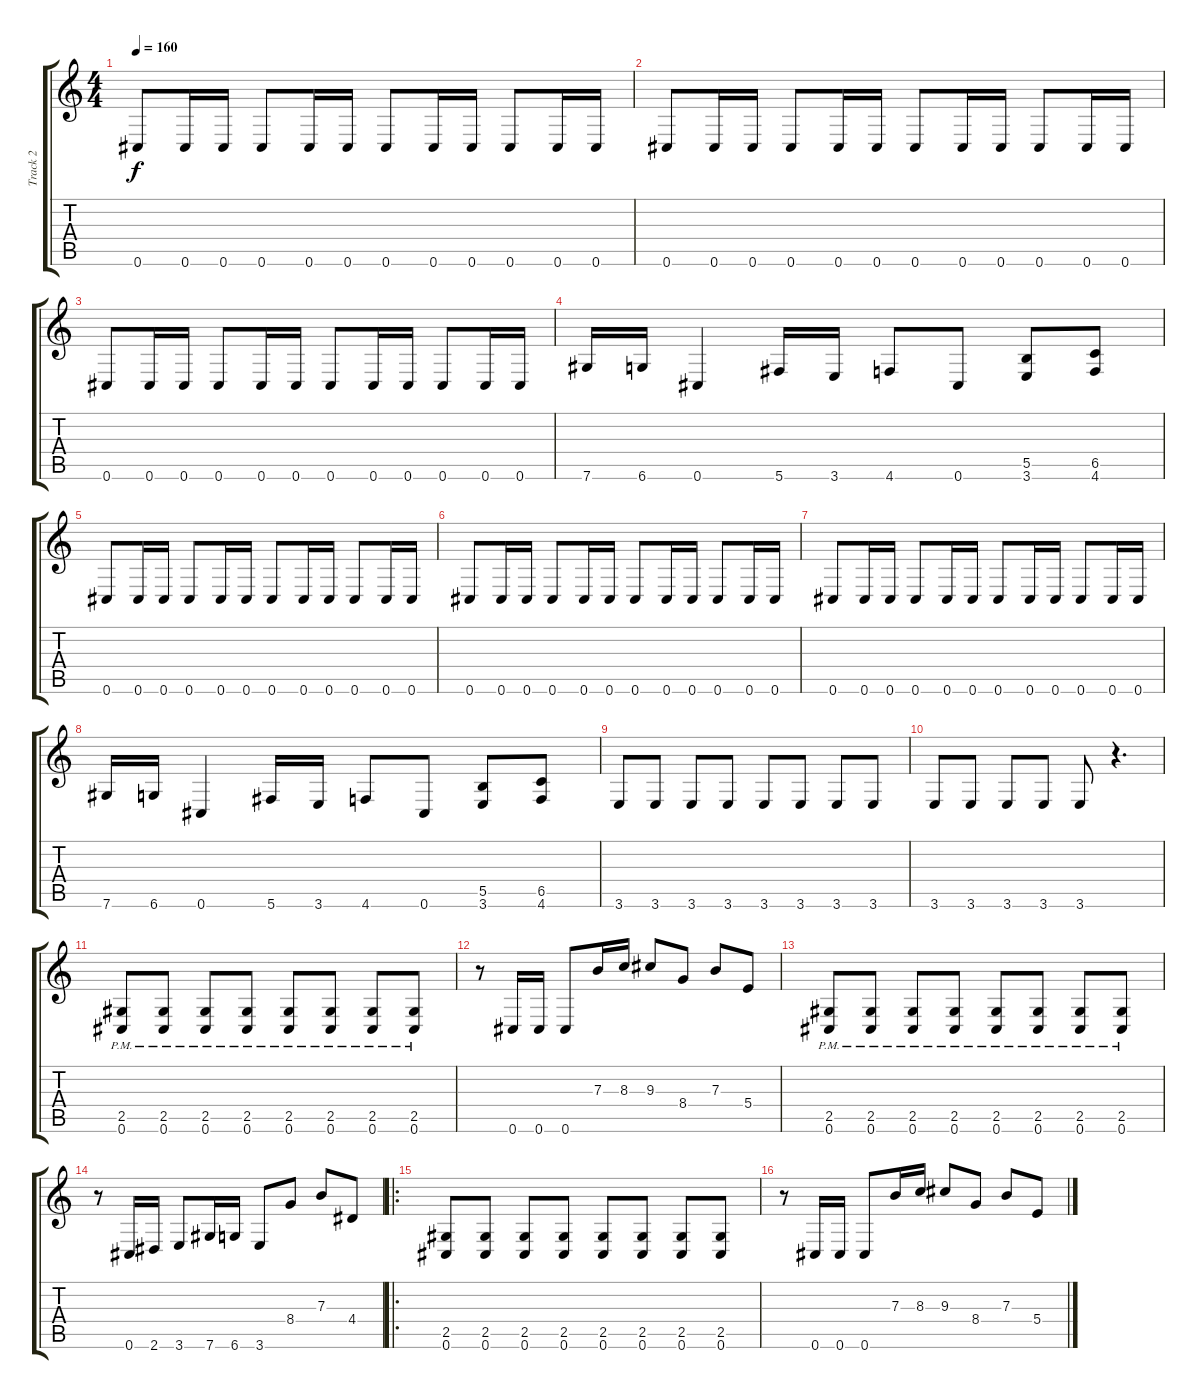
\track ("Track 2" "Track 2") {instrument distortionguitar}
\staff {score tabs}
\tuning (Db4 Ab3 E3 B2 Gb2 Db2) {hide}
\ts (4 4)
\tempo 160
\clef g2
\ks c
0.6.8{dy f} 0.6.16 0.6.16 0.6.8 0.6.16 0.6.16 0.6.8 0.6.16 0.6.16 0.6.8 0.6.16 0.6.16 |
0.6.8 0.6.16 0.6.16 0.6.8 0.6.16 0.6.16 0.6.8 0.6.16 0.6.16 0.6.8 0.6.16 0.6.16 |
0.6.8 0.6.16 0.6.16 0.6.8 0.6.16 0.6.16 0.6.8 0.6.16 0.6.16 0.6.8 0.6.16 0.6.16 |
7.6.16 6.6.16 0.6.4 5.6.16 3.6.16 4.6.8 0.6.8 (5.5 3.6).8 (6.5 4.6).8 |
0.6.8 0.6.16 0.6.16 0.6.8 0.6.16 0.6.16 0.6.8 0.6.16 0.6.16 0.6.8 0.6.16 0.6.16 |
0.6.8 0.6.16 0.6.16 0.6.8 0.6.16 0.6.16 0.6.8 0.6.16 0.6.16 0.6.8 0.6.16 0.6.16 |
0.6.8 0.6.16 0.6.16 0.6.8 0.6.16 0.6.16 0.6.8 0.6.16 0.6.16 0.6.8 0.6.16 0.6.16 |
7.6.16 6.6.16 0.6.4 5.6.16 3.6.16 4.6.8 0.6.8 (5.5 3.6).8 (6.5 4.6).8 |
3.6.8 3.6.8 3.6.8 3.6.8 3.6.8 3.6.8 3.6.8 3.6.8 |
3.6.8 3.6.8 3.6.8 3.6.8 3.6.8 r.4{d} |
(2.5{pm} 0.6{pm}).8 (2.5{pm} 0.6{pm}).8 (2.5{pm} 0.6{pm}).8 (2.5{pm} 0.6{pm}).8 (2.5{pm} 0.6{pm}).8 (2.5{pm} 0.6{pm}).8 (2.5{pm} 0.6{pm}).8 (2.5{pm} 0.6{pm}).8 |
r.8 0.6.16 0.6.16 0.6.8 7.3.16 8.3.16 9.3.8 8.4.8 7.3.8 5.4.8 |
(2.5{pm} 0.6{pm}).8 (2.5{pm} 0.6{pm}).8 (2.5{pm} 0.6{pm}).8 (2.5{pm} 0.6{pm}).8 (2.5{pm} 0.6{pm}).8 (2.5{pm} 0.6{pm}).8 (2.5{pm} 0.6{pm}).8 (2.5{pm} 0.6{pm}).8 |
r.8 0.6.16 2.6.16 3.6.8 7.6.16 6.6.16 3.6.8 8.4.8 7.3.8 4.4.8 |
\ro
(2.5 0.6).8 (2.5 0.6).8 (2.5 0.6).8 (2.5 0.6).8 (2.5 0.6).8 (2.5 0.6).8 (2.5 0.6).8 (2.5 0.6).8 |
r.8 0.6.16 0.6.16 0.6.8 7.3.16 8.3.16 9.3.8 8.4.8 7.3.8 5.4.8
